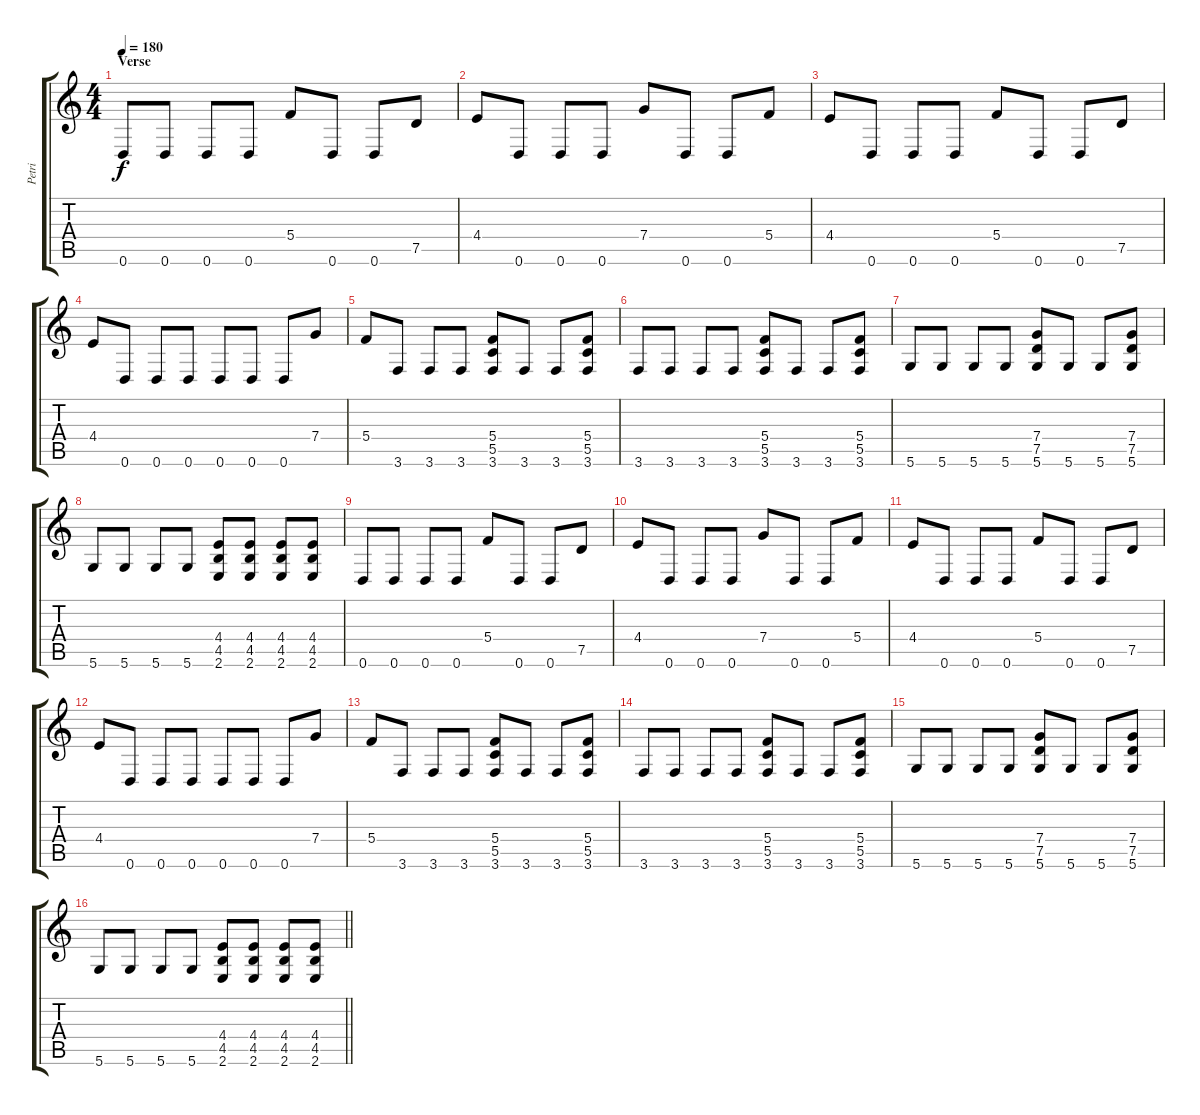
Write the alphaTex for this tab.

\track ("Petri" "Petri") {instrument distortionguitar}
\staff {score tabs}
\tuning (D4 A3 F3 C3 G2 D2) {hide}
\ts (4 4)
\section ("" "Verse")
\tempo 180
\clef g2
\ks c
0.6.8{dy f} 0.6.8 0.6.8 0.6.8 5.4.8 0.6.8 0.6.8 7.5.8 |
4.4.8 0.6.8 0.6.8 0.6.8 7.4.8 0.6.8 0.6.8 5.4.8 |
4.4.8 0.6.8 0.6.8 0.6.8 5.4.8 0.6.8 0.6.8 7.5.8 |
4.4.8 0.6.8 0.6.8 0.6.8 0.6.8 0.6.8 0.6.8 7.4.8 |
5.4.8 3.6.8 3.6.8 3.6.8 (5.4 5.5 3.6).8 3.6.8 3.6.8 (5.4 5.5 3.6).8 |
3.6.8 3.6.8 3.6.8 3.6.8 (5.4 5.5 3.6).8 3.6.8 3.6.8 (5.4 5.5 3.6).8 |
5.6.8 5.6.8 5.6.8 5.6.8 (7.4 7.5 5.6).8 5.6.8 5.6.8 (7.4 7.5 5.6).8 |
5.6.8 5.6.8 5.6.8 5.6.8 (4.4 4.5 2.6).8 (4.4 4.5 2.6).8 (4.4 4.5 2.6).8 (4.4 4.5 2.6).8 |
0.6.8 0.6.8 0.6.8 0.6.8 5.4.8 0.6.8 0.6.8 7.5.8 |
4.4.8 0.6.8 0.6.8 0.6.8 7.4.8 0.6.8 0.6.8 5.4.8 |
4.4.8 0.6.8 0.6.8 0.6.8 5.4.8 0.6.8 0.6.8 7.5.8 |
4.4.8 0.6.8 0.6.8 0.6.8 0.6.8 0.6.8 0.6.8 7.4.8 |
5.4.8 3.6.8 3.6.8 3.6.8 (5.4 5.5 3.6).8 3.6.8 3.6.8 (5.4 5.5 3.6).8 |
3.6.8 3.6.8 3.6.8 3.6.8 (5.4 5.5 3.6).8 3.6.8 3.6.8 (5.4 5.5 3.6).8 |
5.6.8 5.6.8 5.6.8 5.6.8 (7.4 7.5 5.6).8 5.6.8 5.6.8 (7.4 7.5 5.6).8 |
\barLineRight lightlight
5.6.8 5.6.8 5.6.8 5.6.8 (4.4 4.5 2.6).8 (4.4 4.5 2.6).8 (4.4 4.5 2.6).8 (4.4 4.5 2.6).8
